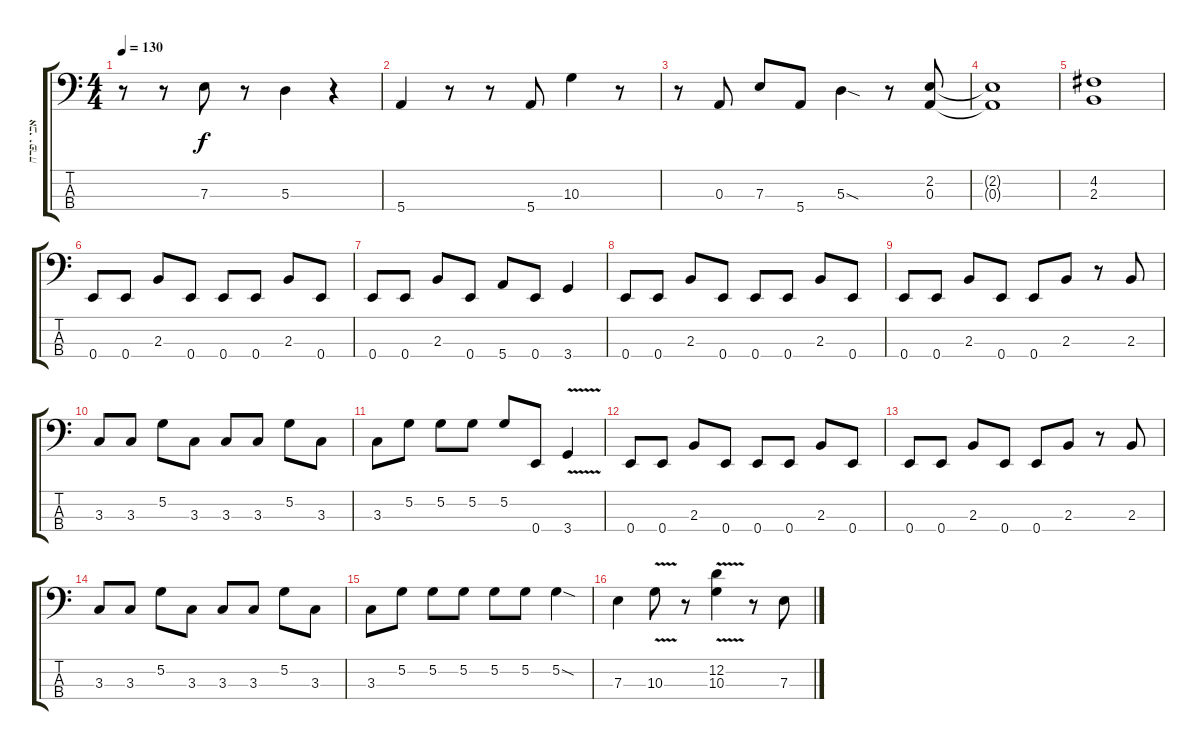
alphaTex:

\track ("אבי יפרח" "אבי יפרח") {instrument electricbassfinger}
\staff {score tabs}
\tuning (G2 D2 A1 E1) {hide}
\ts (4 4)
\tempo 130
\clef f4
\ks c
r.8{dy f} r.8 7.3.8 r.8 5.3.4 r.4 |
5.4.4 r.8 r.8 5.4.8 10.3.4 r.8 |
r.8 0.3.8 7.3.8 5.4.8 5.3{sod}.4 r.8 (2.2 0.3).8 |
(2.2{t} 0.3{t}).1 |
(4.2 2.3).1 |
0.4.8 0.4.8 2.3.8 0.4.8 0.4.8 0.4.8 2.3.8 0.4.8 |
0.4.8 0.4.8 2.3.8 0.4.8 5.4.8 0.4.8 3.4.4 |
0.4.8 0.4.8 2.3.8 0.4.8 0.4.8 0.4.8 2.3.8 0.4.8 |
0.4.8 0.4.8 2.3.8 0.4.8 0.4.8 2.3.8 r.8 2.3.8 |
3.3.8 3.3.8 5.2.8 3.3.8 3.3.8 3.3.8 5.2.8 3.3.8 |
3.3.8 5.2.8 5.2.8 5.2.8 5.2.8 0.4.8 3.4{v}.4 |
0.4.8 0.4.8 2.3.8 0.4.8 0.4.8 0.4.8 2.3.8 0.4.8 |
0.4.8 0.4.8 2.3.8 0.4.8 0.4.8 2.3.8 r.8 2.3.8 |
3.3.8 3.3.8 5.2.8 3.3.8 3.3.8 3.3.8 5.2.8 3.3.8 |
3.3.8 5.2.8 5.2.8 5.2.8 5.2.8 5.2.8 5.2{sod}.4 |
7.3.4 10.3{v}.8 r.8 (12.2{v} 10.3).4 r.8 7.3.8
